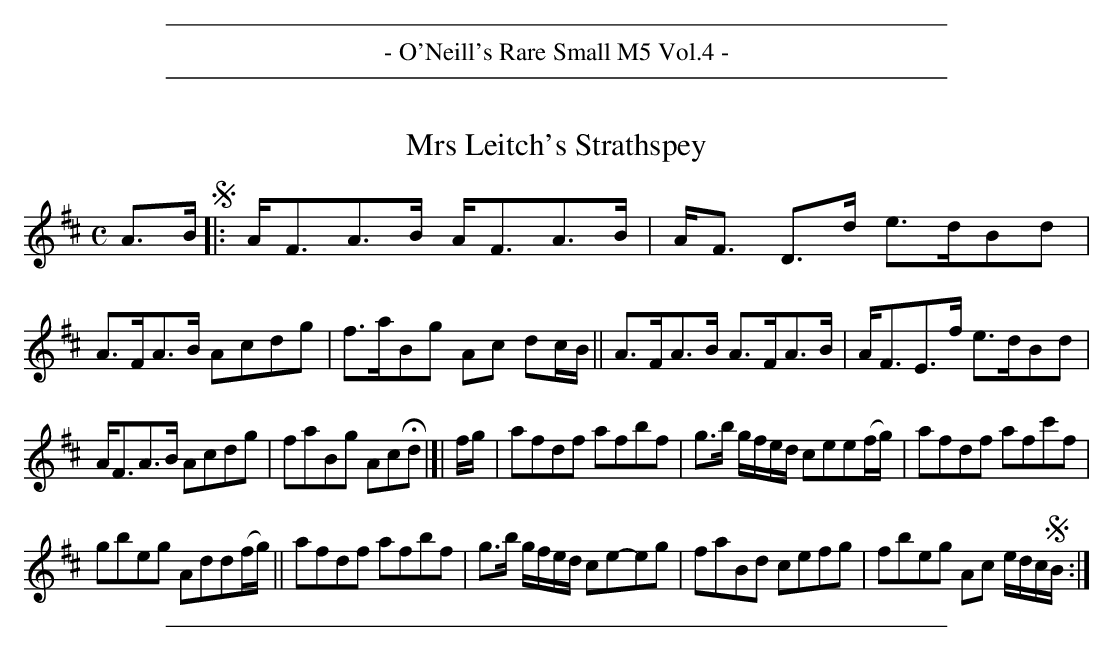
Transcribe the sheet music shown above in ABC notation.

X:1
T: Mrs Leitch's Strathspey
M: C
L: 1/8
K: D
A>B !segno!|:\
A<FA>B A<FA>B | A<F D>d e>dBd | A>FA>B Acdg | f>aBg Ac dc/B/ || A>FA>B A>FA>B | A<FE>f e>dBd |
A<FA>B Acdg | faBg AcHd |[| f/g/ | afdf afbf | g>b g/f/e/d/ cee(f/g/) | afdf afc'f |
gbeg Add(f/g/) || afdf afbf | g>b g/f/e/d/ ce-eg | faBd cefg | fbeg Ac e/d/c/!segno!B/ :|
